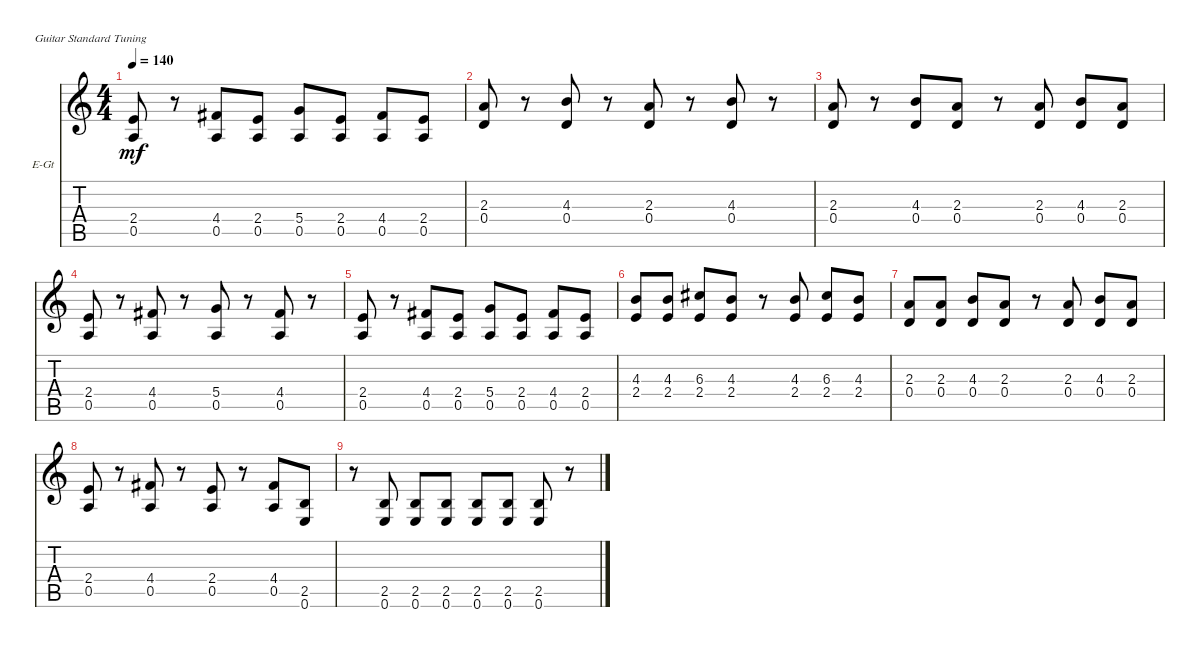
\defaultSystemsLayout 4
\bracketExtendMode nobrackets
\firstSystemTrackNameOrientation horizontal
\otherSystemsTrackNameOrientation horizontal
\track ("Vova" "E-Gt") {instrument distortionguitar}
\staff {score tabs}
\tuning (E4 B3 G3 D3 A2 E2)
\ts (4 4)
\tempo 140
\clef g2
\ks c
(0.5 2.4).8{dy mf} r.8 (0.5 4.4).8 (0.5 2.4).8 (0.5 5.4).8 (0.5 2.4).8 (0.5 4.4).8 (0.5 2.4).8 |
(0.4 2.3).8 r.8 (4.3 0.4).8 r.8 (2.3 0.4).8 r.8 (4.3 0.4).8 r.8 |
(0.4 2.3).8 r.8 (4.3 0.4).8 (2.3 0.4).8 r.8 (0.4 2.3).8 (0.4 4.3).8 (2.3 0.4).8 |
(0.5 2.4).8 r.8 (0.5 4.4).8 r.8 (0.5 5.4).8 r.8 (0.5 4.4).8 r.8 |
(0.5 2.4).8 r.8 (0.5 4.4).8 (0.5 2.4).8 (0.5 5.4).8 (0.5 2.4).8 (0.5 4.4).8 (0.5 2.4).8 |
(2.4 4.3).8 (2.4 4.3).8 (2.4 6.3).8 (4.3 2.4).8 r.8 (2.4 4.3).8 (6.3 2.4).8 (2.4 4.3).8 |
(0.4 2.3).8 (0.4 2.3).8 (0.4 4.3).8 (0.4 2.3).8 r.8 (2.3 0.4).8 (4.3 0.4).8 (2.3 0.4).8 |
(0.5 2.4).8 r.8 (0.5 4.4).8 r.8 (0.5 2.4).8 r.8 (0.5 4.4).8 (2.5 0.6).8 |
r.8 (2.5 0.6).8 (2.5 0.6).8 (2.5 0.6).8 (2.5 0.6).8 (2.5 0.6).8 (2.5 0.6).8 r.8
